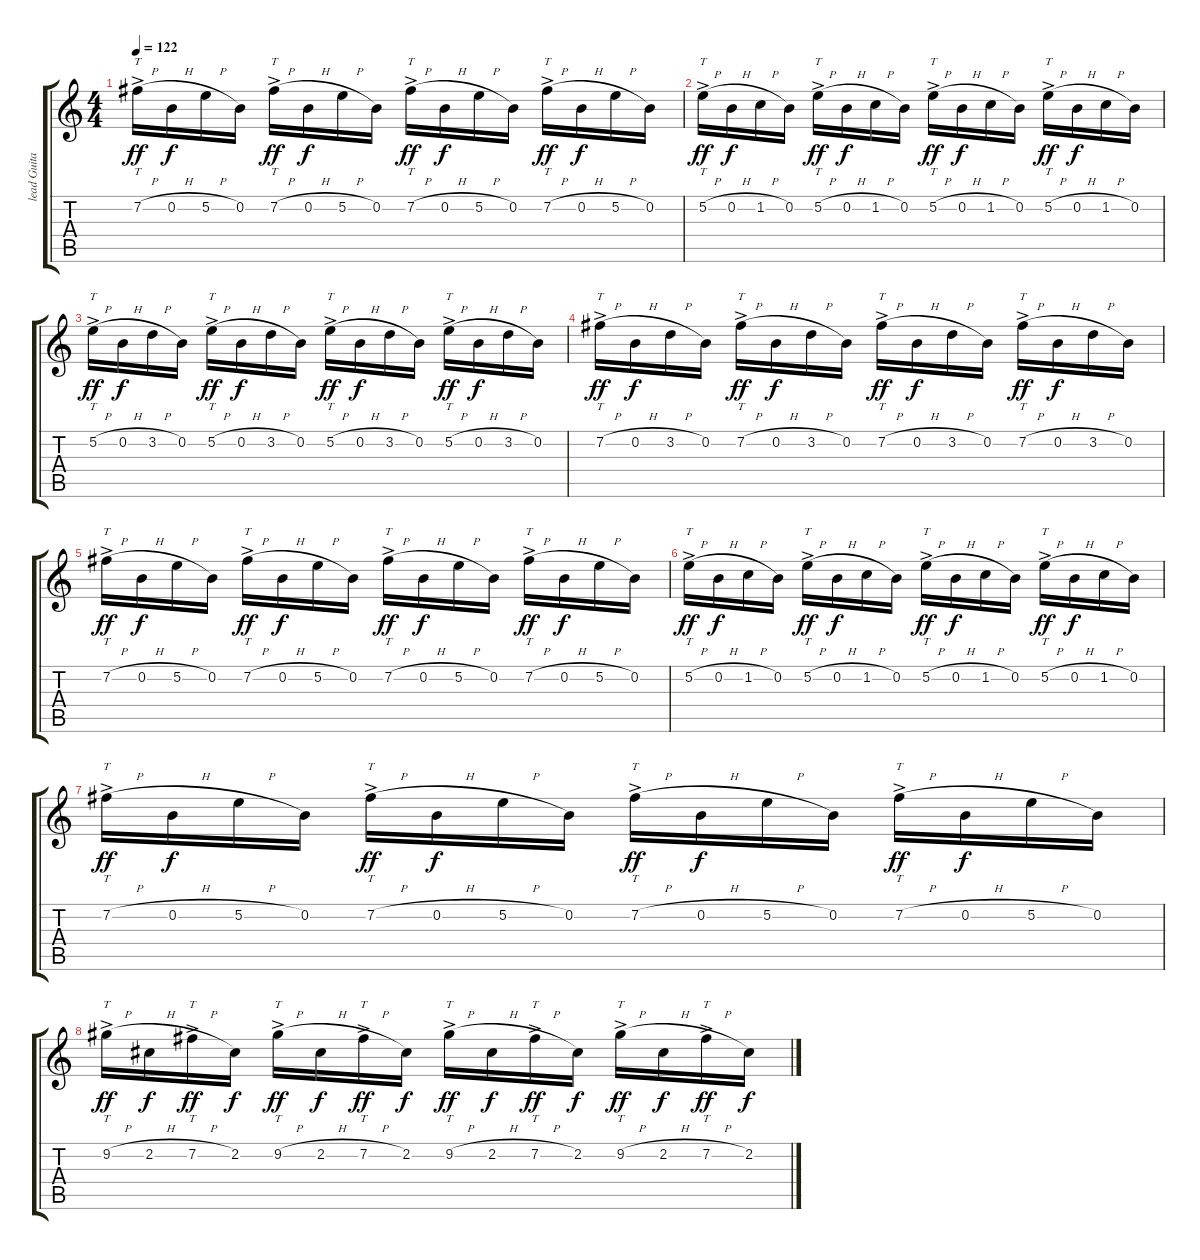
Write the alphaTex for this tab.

\track ("lead Guitar" "lead Guita") {instrument distortionguitar}
\staff {score tabs}
\tuning (E4 B3 G3 D3 A2 E2) {hide}
\ts (4 4)
\tempo 122
\clef g2
\ks c
7.2{h ac}.16{tt dy ff} 0.2{h}.16{dy f} 5.2{h}.16 0.2.16 7.2{h ac}.16{tt dy ff} 0.2{h}.16{dy f} 5.2{h}.16 0.2.16 7.2{h ac}.16{tt dy ff} 0.2{h}.16{dy f} 5.2{h}.16 0.2.16 7.2{h ac}.16{tt dy ff} 0.2{h}.16{dy f} 5.2{h}.16 0.2.16 |
5.2{h ac}.16{tt dy ff} 0.2{h}.16{dy f} 1.2{h}.16 0.2.16 5.2{h ac}.16{tt dy ff} 0.2{h}.16{dy f} 1.2{h}.16 0.2.16 5.2{h ac}.16{tt dy ff} 0.2{h}.16{dy f} 1.2{h}.16 0.2.16 5.2{h ac}.16{tt dy ff} 0.2{h}.16{dy f} 1.2{h}.16 0.2.16 |
5.2{h ac}.16{tt dy ff} 0.2{h}.16{dy f} 3.2{h}.16 0.2.16 5.2{h ac}.16{tt dy ff} 0.2{h}.16{dy f} 3.2{h}.16 0.2.16 5.2{h ac}.16{tt dy ff} 0.2{h}.16{dy f} 3.2{h}.16 0.2.16 5.2{h ac}.16{tt dy ff} 0.2{h}.16{dy f} 3.2{h}.16 0.2.16 |
7.2{h ac}.16{tt dy ff} 0.2{h}.16{dy f} 3.2{h}.16 0.2.16 7.2{h ac}.16{tt dy ff} 0.2{h}.16{dy f} 3.2{h}.16 0.2.16 7.2{h ac}.16{tt dy ff} 0.2{h}.16{dy f} 3.2{h}.16 0.2.16 7.2{h ac}.16{tt dy ff} 0.2{h}.16{dy f} 3.2{h}.16 0.2.16 |
7.2{h ac}.16{tt dy ff} 0.2{h}.16{dy f} 5.2{h}.16 0.2.16 7.2{h ac}.16{tt dy ff} 0.2{h}.16{dy f} 5.2{h}.16 0.2.16 7.2{h ac}.16{tt dy ff} 0.2{h}.16{dy f} 5.2{h}.16 0.2.16 7.2{h ac}.16{tt dy ff} 0.2{h}.16{dy f} 5.2{h}.16 0.2.16 |
5.2{h ac}.16{tt dy ff} 0.2{h}.16{dy f} 1.2{h}.16 0.2.16 5.2{h ac}.16{tt dy ff} 0.2{h}.16{dy f} 1.2{h}.16 0.2.16 5.2{h ac}.16{tt dy ff} 0.2{h}.16{dy f} 1.2{h}.16 0.2.16 5.2{h ac}.16{tt dy ff} 0.2{h}.16{dy f} 1.2{h}.16 0.2.16 |
7.2{h ac}.16{tt dy ff} 0.2{h}.16{dy f} 5.2{h}.16 0.2.16 7.2{h ac}.16{tt dy ff} 0.2{h}.16{dy f} 5.2{h}.16 0.2.16 7.2{h ac}.16{tt dy ff} 0.2{h}.16{dy f} 5.2{h}.16 0.2.16 7.2{h ac}.16{tt dy ff} 0.2{h}.16{dy f} 5.2{h}.16 0.2.16 |
9.2{h ac}.16{tt dy ff} 2.2{h}.16{dy f} 7.2{h ac}.16{tt dy ff} 2.2.16{dy f} 9.2{h ac}.16{tt dy ff} 2.2{h}.16{dy f} 7.2{h ac}.16{tt dy ff} 2.2.16{dy f} 9.2{h ac}.16{tt dy ff} 2.2{h}.16{dy f} 7.2{h ac}.16{tt dy ff} 2.2.16{dy f} 9.2{h ac}.16{tt dy ff} 2.2{h}.16{dy f} 7.2{h ac}.16{tt dy ff} 2.2.16{dy f}
